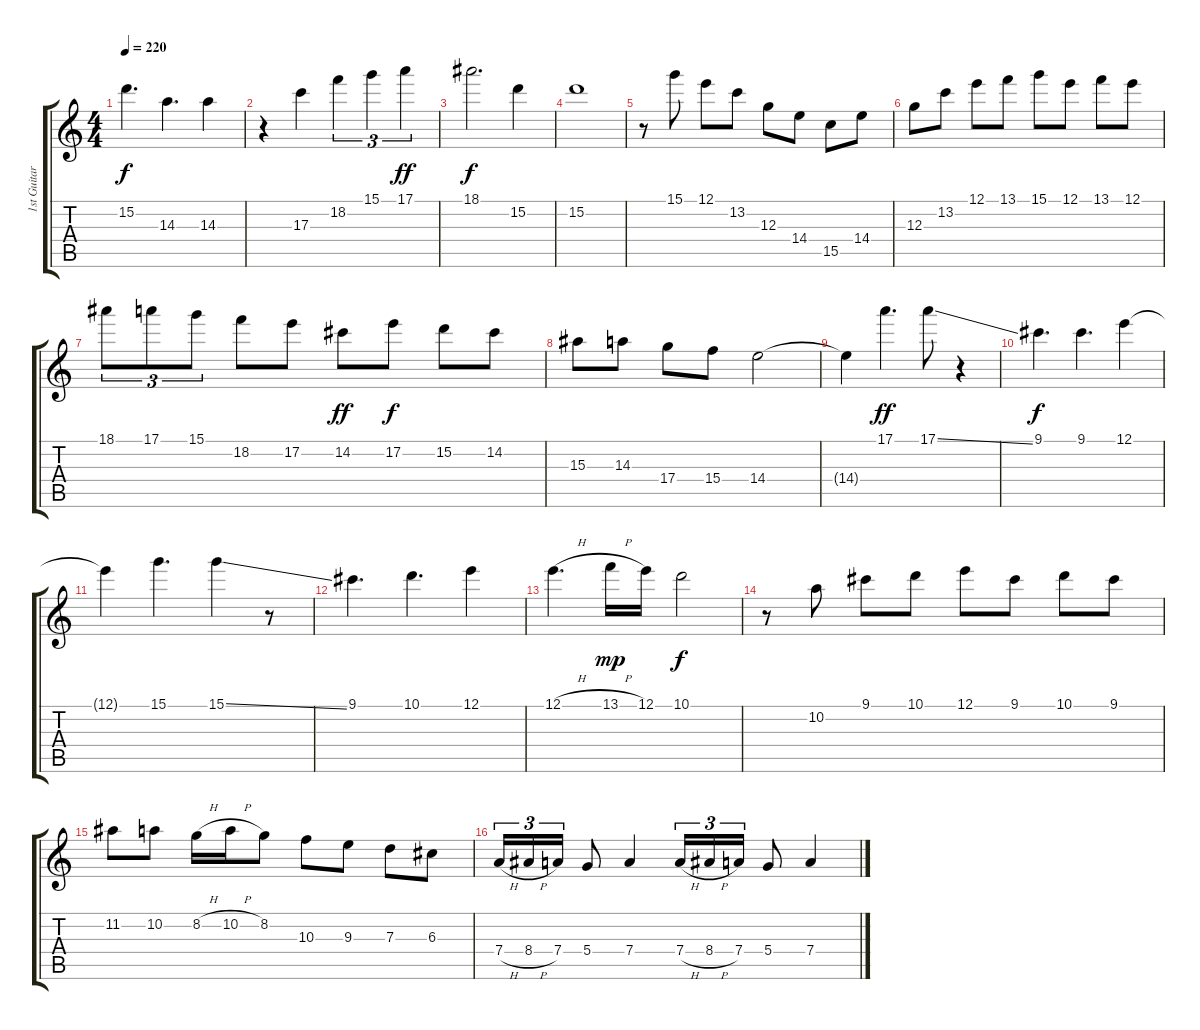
\track ("1st Guitar" "1st Guitar") {instrument acousticguitarnylon}
\staff {score tabs}
\tuning (E4 B3 G3 D3 A2 E2) {hide}
\ts (4 4)
\tempo 220
\clef g2
\ks c
15.2.4{d dy f} 14.3.4{d} 14.3.4 |
r.4 17.3.4 18.2.4{tu (3 2)} 15.1.4{tu (3 2)} 17.1.4{tu (3 2) dy ff} |
18.1.2{d dy f} 15.2.4 |
15.2.1 |
r.8 15.1.8 12.1.8 13.2.8 12.3.8 14.4.8 15.5.8 14.4.8 |
12.3.8 13.2.8 12.1.8 13.1.8 15.1.8 12.1.8 13.1.8 12.1.8 |
18.1.8{tu (3 2)} 17.1.8{tu (3 2)} 15.1.8{tu (3 2)} 18.2.8 17.2.8 14.2.8{dy ff} 17.2.8{dy f} 15.2.8 14.2.8 |
15.3.8 14.3.8 17.4.8 15.4.8 14.4.2 |
14.4{t}.4 17.1.4{d dy ff} 17.1{ss}.8 r.4 |
9.1.4{d dy f} 9.1.4{d} 12.1.4 |
12.1{t}.4 15.1.4{d} 15.1{ss}.4 r.8 |
9.1.4{d} 10.1.4{d} 12.1.4 |
12.1{h}.4{d} 13.1{h}.16{dy mp} 12.1.16 10.1.2{dy f} |
r.8 10.2.8 9.1.8 10.1.8 12.1.8 9.1.8 10.1.8 9.1.8 |
11.2.8 10.2.8 8.2{h}.16 10.2{h}.16 8.2.8 10.3.8 9.3.8 7.3.8 6.3.8 |
7.4{h}.16{tu (3 2)} 8.4{h}.16{tu (3 2)} 7.4.16{tu (3 2)} 5.4.8 7.4.4 7.4{h}.16{tu (3 2)} 8.4{h}.16{tu (3 2)} 7.4.16{tu (3 2)} 5.4.8 7.4.4
